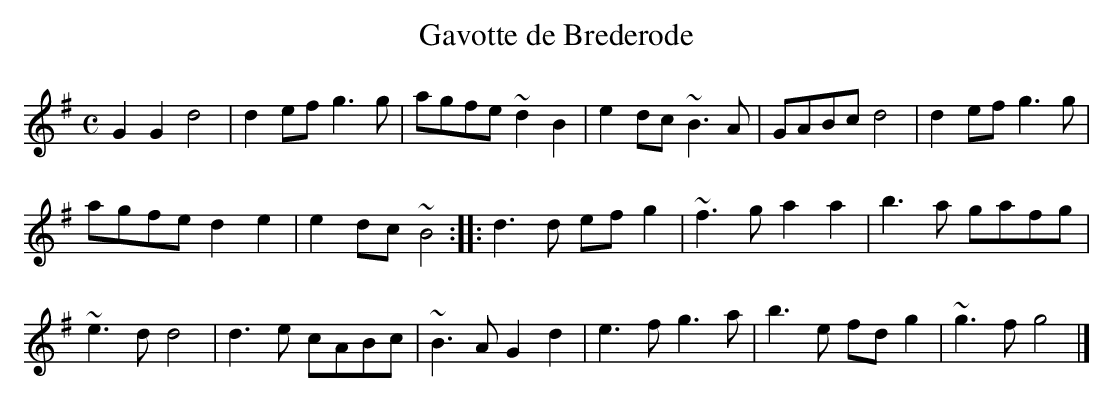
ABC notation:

X:1
T:Gavotte de Brederode
M:C
K:Gmaj
G2G2d4|d2efg3g|agfe~d2B2|e2dc~B3A|GABcd4|d2efg3g|
agfed2e2|e2dc~B4:||:d3d efg2|~f3ga2a2|b3a gafg|
~e3dd4|d3e cABc|~B3AG2d2|e3fg3a|b3e fdg2|~g3fg4|]
